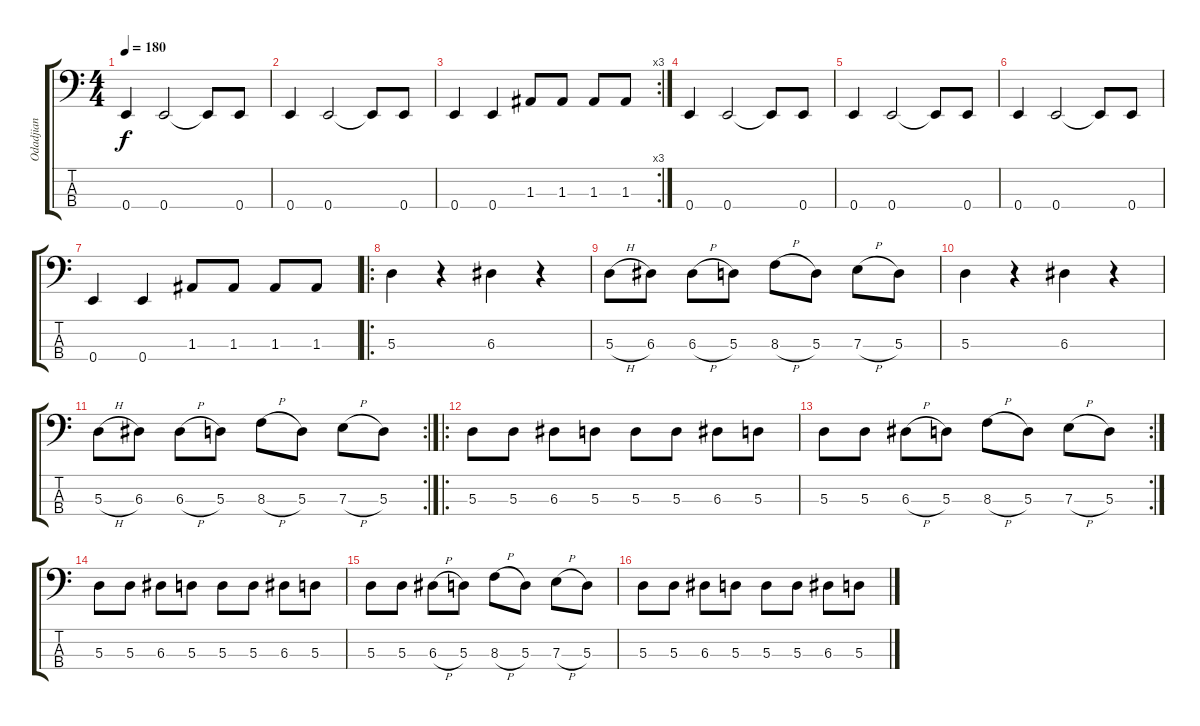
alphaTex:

\track ("Odadjian" "Odadjian") {instrument electricbassfinger}
\staff {score tabs}
\tuning (G2 D2 A1 E1) {hide}
\ts (4 4)
\tempo 180
\clef f4
\ks c
0.4.4{dy f} 0.4.2 0.4{t}.8 0.4.8 |
0.4.4 0.4.2 0.4{t}.8 0.4.8 |
\rc 3
0.4.4 0.4.4 1.3.8 1.3.8 1.3.8 1.3.8 |
0.4.4 0.4.2 0.4{t}.8 0.4.8 |
0.4.4 0.4.2 0.4{t}.8 0.4.8 |
0.4.4 0.4.2 0.4{t}.8 0.4.8 |
0.4.4 0.4.4 1.3.8 1.3.8 1.3.8 1.3.8 |
\ro
5.3.4 r.4 6.3.4 r.4 |
5.3{h}.8 6.3.8 6.3{h}.8 5.3.8 8.3{h}.8 5.3.8 7.3{h}.8 5.3.8 |
5.3.4 r.4 6.3.4 r.4 |
\rc 2
5.3{h}.8 6.3.8 6.3{h}.8 5.3.8 8.3{h}.8 5.3.8 7.3{h}.8 5.3.8 |
\ro
5.3.8 5.3.8 6.3.8 5.3.8 5.3.8 5.3.8 6.3.8 5.3.8 |
\rc 2
5.3.8 5.3.8 6.3{h}.8 5.3.8 8.3{h}.8 5.3.8 7.3{h}.8 5.3.8 |
5.3.8 5.3.8 6.3.8 5.3.8 5.3.8 5.3.8 6.3.8 5.3.8 |
5.3.8 5.3.8 6.3{h}.8 5.3.8 8.3{h}.8 5.3.8 7.3{h}.8 5.3.8 |
5.3.8 5.3.8 6.3.8 5.3.8 5.3.8 5.3.8 6.3.8 5.3.8
